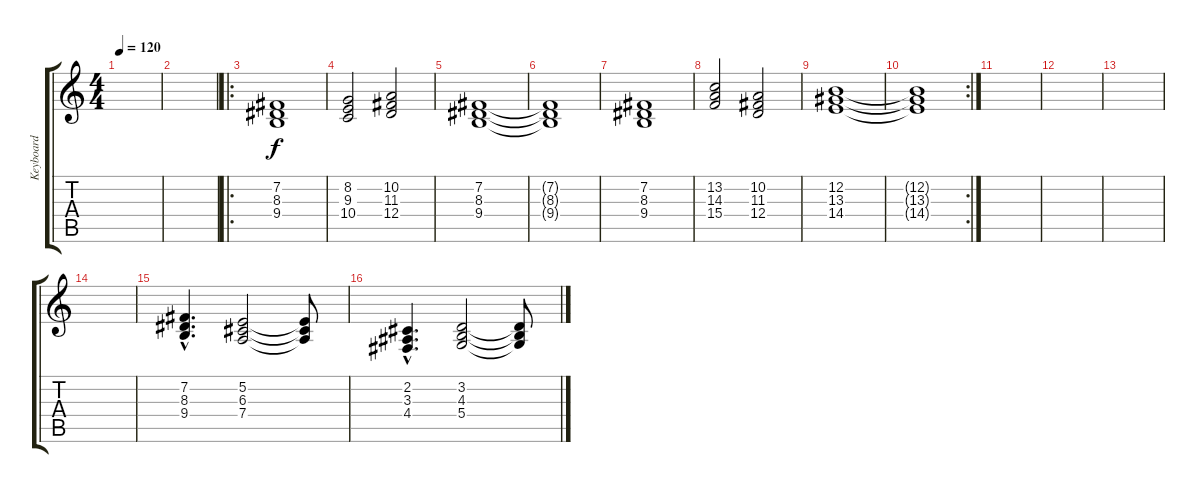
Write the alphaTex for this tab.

\track ("Keyboard" "Keyboard") {instrument reedorgan}
\staff {score tabs}
\tuning (E4 B3 G3 D3 A2 E2) {hide}
\ts (4 4)
\tempo 120
\clef g2
\ks c
|
|
\ro
(7.2 8.3 9.4).1 |
(8.2 9.3 10.4).2 (10.2 11.3 12.4).2 |
(7.2 8.3 9.4).1 |
(7.2{t} 8.3{t} 9.4{t}).1 |
(7.2 8.3 9.4).1 |
(13.2 14.3 15.4).2 (10.2 11.3 12.4).2 |
(12.2 13.3 14.4).1 |
\rc 2
(12.2{t} 13.3{t} 14.4{t}).1 |
|
|
|
|
(7.2{hac} 8.3{hac} 9.4{hac}).4{d} (5.2 6.3 7.4).2 (5.2{t} 6.3{t} 7.4{t}).8 |
(2.2{hac} 3.3{hac} 4.4{hac}).4{d} (3.2 4.3 5.4).2 (3.2{t} 4.3{t} 5.4{t}).8
